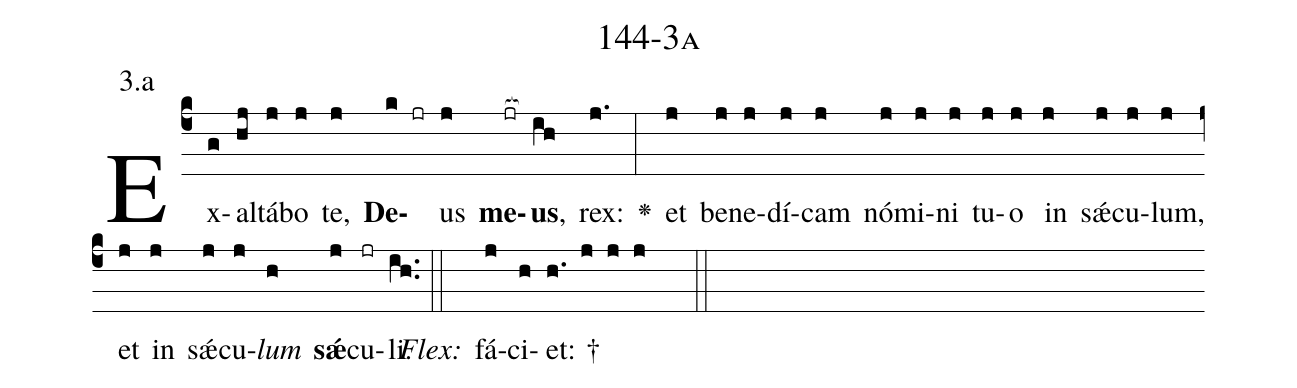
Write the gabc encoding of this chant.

name: 144-3a;
annotation: 3.a;
%%
(c4)Ex(g)al(hj)tá(j)bo(j) te,(j) <b>De</b>(k jr)us(j) <b>me</b>(jr[ocb:1{])<b>us</b>,(ih[ocb:0}]) rex:(j.) <v>\greheightstar</v>(:) et(j) be(j)ne(j)dí(j)cam(j) nó(j)mi(j)ni(j) tu(j)o(j) in(j) sǽ(j)cu(j)lum,(j) et(j) in(j) sǽ(j)cu(j)<i>lum</i>(h) <b>sǽ</b>(j)cu(jr)li.(ih..) (::)
<i>Flex:</i>()  fá(j)ci(h)et: †(h. j j j  ::)

%E(j) u(j) o(j) u(h) a(j) e.(ih..) (::)
